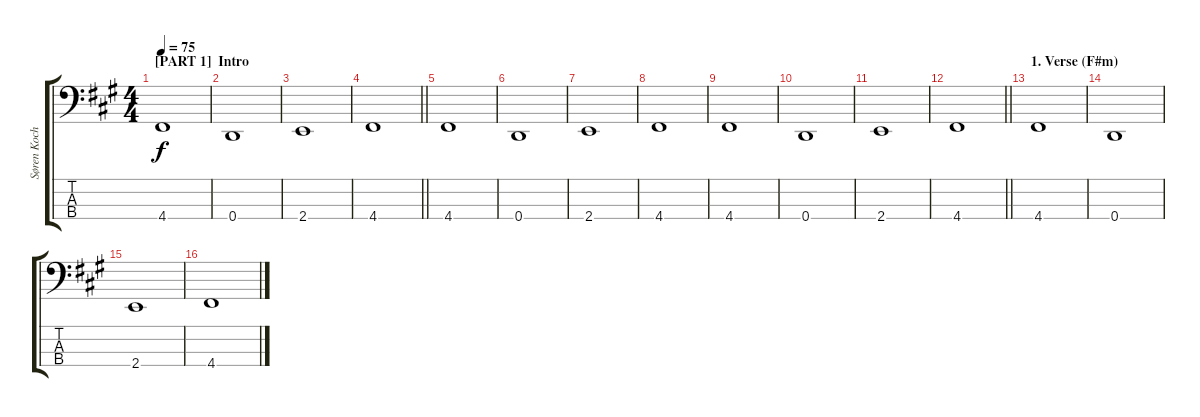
\track ("Søren Koch" "Søren Koch") {instrument electricbasspick}
\staff {score tabs}
\tuning (G2 D2 A1 D1) {hide}
\ts (4 4)
\section ("" "[PART 1]  Intro")
\tempo 75
\clef f4
\ks f#minor
4.4.1{dy f instrument electricbasspick} |
0.4.1 |
2.4.1 |
\barLineRight lightlight
4.4.1 |
4.4.1 |
0.4.1 |
2.4.1 |
4.4.1 |
4.4.1 |
0.4.1 |
2.4.1 |
\barLineRight lightlight
4.4.1 |
\section ("" "1. Verse (F#m)")
4.4.1 |
0.4.1 |
2.4.1 |
4.4.1
